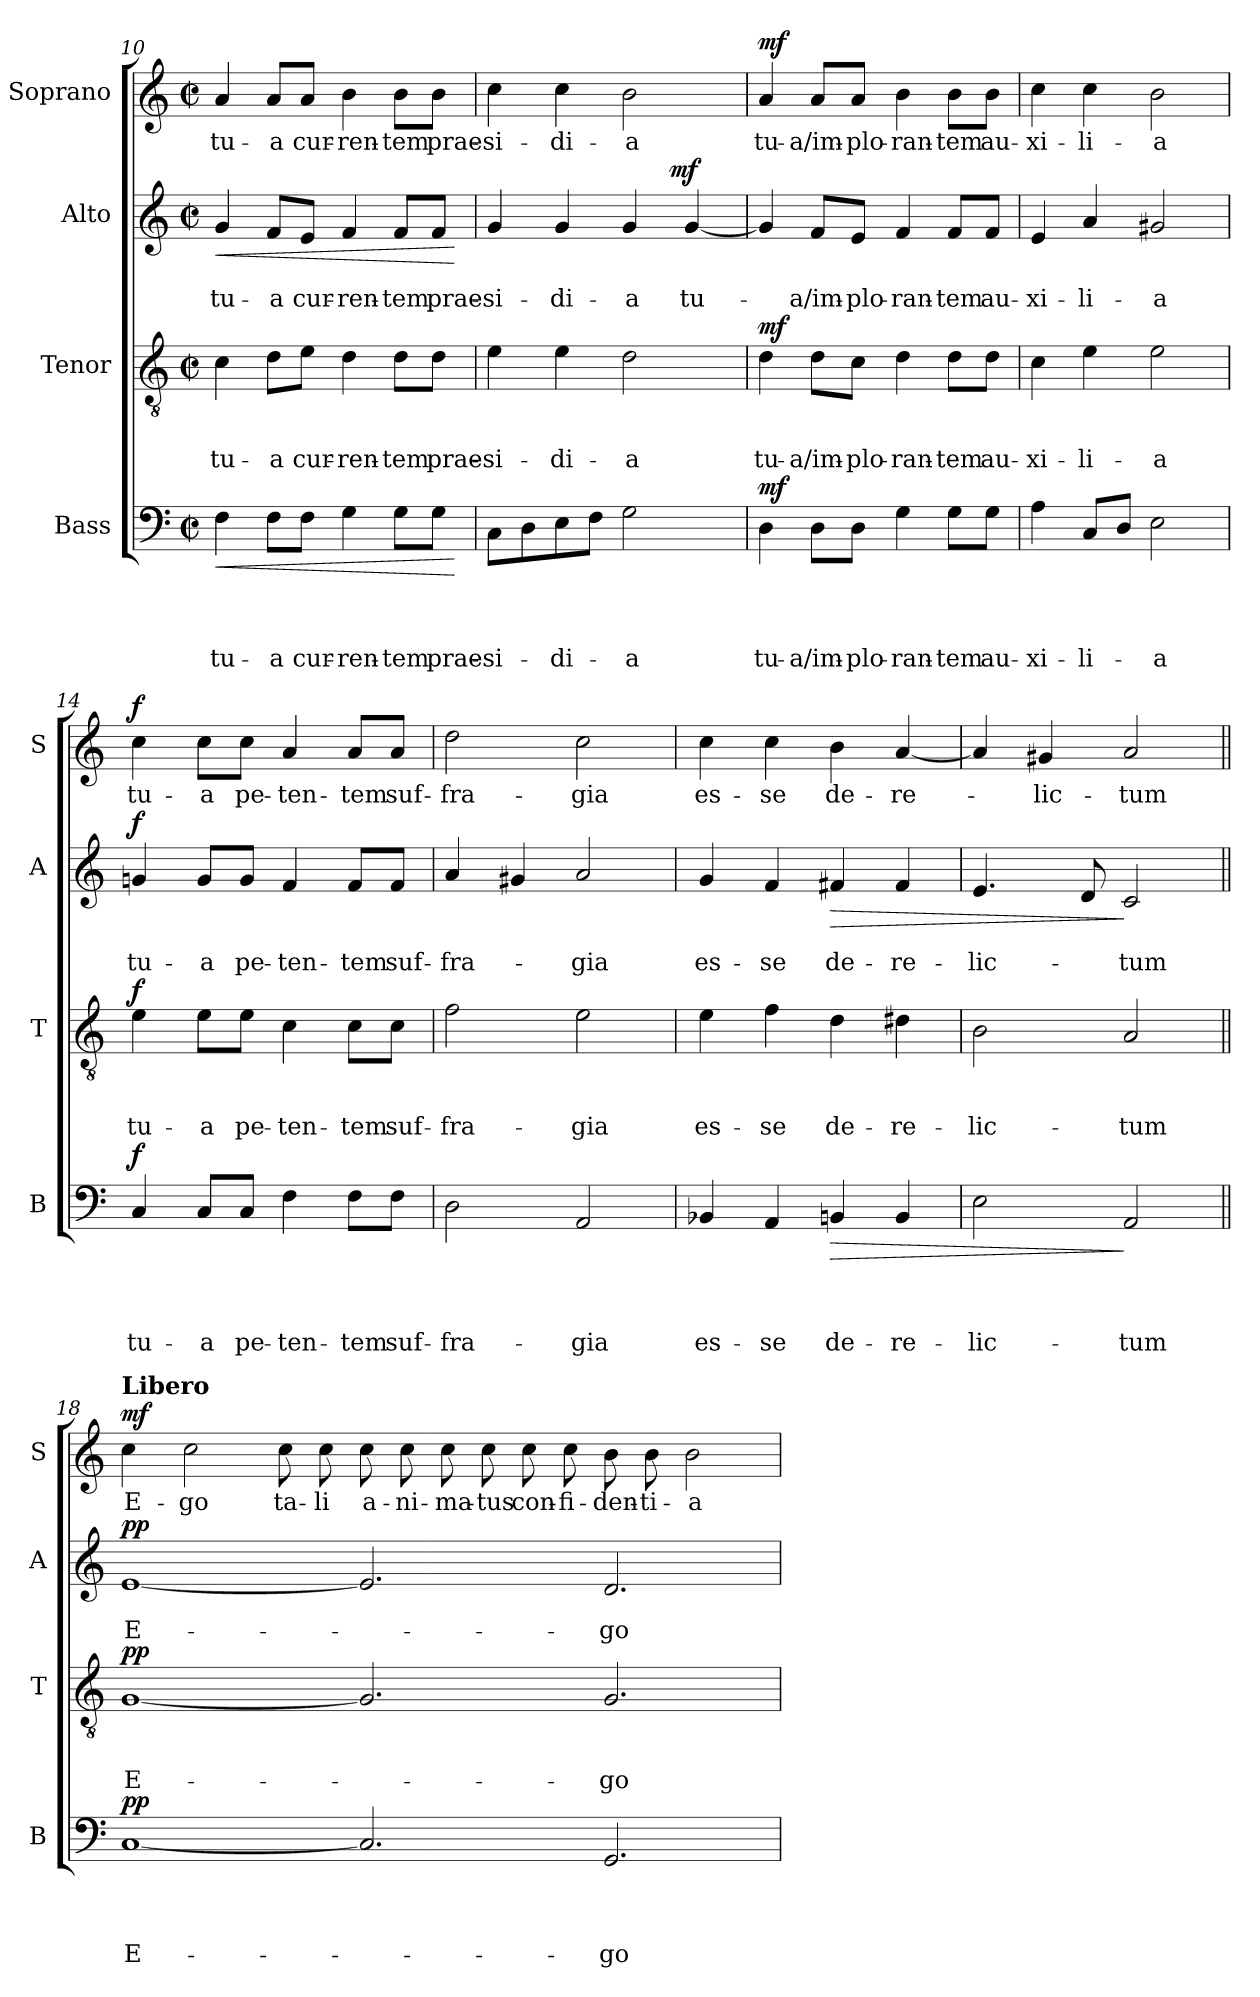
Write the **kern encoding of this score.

**kern	**text	**text	**text	**text	**dynam	**kern	**text	**text	**text	**dynam	**kern	**text	**text	**dynam	**kern	**text	**dynam
*part4	*part4	*part4	*part4	*part4	*part4	*part3	*part3	*part3	*part3	*part3	*part2	*part2	*part2	*part2	*part1	*part1	*part1
*staff4	*staff4	*staff4	*staff4	*staff4	*staff4	*staff3	*staff3	*staff3	*staff3	*staff3	*staff2	*staff2	*staff2	*staff2	*staff1	*staff1	*staff1
*I"Bass	*	*	*	*	*	*I"Tenor	*	*	*	*	*I"Alto	*	*	*	*I"Soprano	*	*
*I'B	*	*	*	*	*	*I'T	*	*	*	*	*I'A	*	*	*	*I'S	*	*
*clefF4	*	*	*	*	*	*clefGv2	*	*	*	*	*clefG2	*	*	*	*clefG2	*	*
*k[]	*	*	*	*	*	*k[]	*	*	*	*	*k[]	*	*	*	*k[]	*	*
*C:	*	*	*	*	*	*C:	*	*	*	*	*C:	*	*	*	*C:	*	*
*M2/2	*	*	*	*	*	*M2/2	*	*	*	*	*M2/2	*	*	*	*M2/2	*	*
*met(c|)	*	*	*	*	*	*met(c|)	*	*	*	*	*met(c|)	*	*	*	*met(c|)	*	*
=10	=10	=10	=10	=10	=10	=10	=10	=10	=10	=10	=10	=10	=10	=10	=10	=10	=10
!	!	!	!	!LO:LY:b	!LO:HP:b	!	!	!	!LO:LY:b	!	!	!	!LO:LY:b	!LO:HP:b	!	!LO:LY:b	!
4F\	.	.	.	tu-	<	4c\	.	.	tu-	.	4g/	.	tu-	<	4a/	tu-	.
!	!	!	!	!LO:LY:b	!	!	!	!	!LO:LY:b	!	!	!	!LO:LY:b	!	!	!LO:LY:b	!
8F\L	.	.	.	-a	.	8d\L	.	.	-a	.	8f/L	.	-a	.	8a/L	-a	.
!	!	!	!	!LO:LY:b	!	!	!	!	!LO:LY:b	!	!	!	!LO:LY:b	!	!	!LO:LY:b	!
8F\J	.	.	.	cur-	.	8e\J	.	.	cur-	.	8e/J	.	cur-	.	8a/J	cur-	.
!	!	!	!	!LO:LY:b	!	!	!	!	!LO:LY:b	!	!	!	!LO:LY:b	!	!	!LO:LY:b	!
4G\	.	.	.	-ren-	.	4d\	.	.	-ren-	.	4f/	.	-ren-	.	4b\	-ren-	.
!	!	!	!	!LO:LY:b	!	!	!	!	!LO:LY:b	!	!	!	!LO:LY:b	!	!	!LO:LY:b	!
8G\L	.	.	.	-tem	.	8d\L	.	.	-tem	.	8f/L	.	-tem	.	8b\L	-tem	.
!	!	!	!	!LO:LY:b	!	!	!	!	!LO:LY:b	!	!	!	!LO:LY:b	!	!	!LO:LY:b	!
8G\J	.	.	.	prae-	.	8d\J	.	.	prae-	.	8f/J	.	prae-	.	8b\J	prae-	.
.	.	.	.	.	[	.	.	.	.	.	.	.	.	[	.	.	.
!!LO:PB:g=z
=11	=11	=11	=11	=11	=11	=11	=11	=11	=11	=11	=11	=11	=11	=11	=11	=11	=11
!	!	!	!	!LO:LY:b	!	!	!	!	!LO:LY:b	!	!	!	!LO:LY:b	!	!	!LO:LY:b	!
*	*	*	*	*	*	*	*	*	*	*	*^	*	*	*	*	*	*
8C\L	.	.	.	-si-	.	4e\	.	.	-si-	.	4g/	2ryy	.	-si-	.	4cc\	-si-	.
8D\	.	.	.	.	.	.	.	.	.	.	.	.	.	.	.	.	.	.
!	!	!	!	!LO:LY:b	!	!	!	!	!LO:LY:b	!	!	!	!	!LO:LY:b	!	!	!LO:LY:b	!
8E\	.	.	.	-di-	.	4e\	.	.	-di-	.	4g/	.	.	-di-	.	4cc\	-di-	.
8F\J	.	.	.	.	.	.	.	.	.	.	.	.	.	.	.	.	.	.
!	!	!	!	!LO:LY:b	!	!	!	!	!LO:LY:b	!	!	!	!	!LO:LY:b	!	!	!LO:LY:b	!
2G\	.	.	.	-a	.	2d\	.	.	-a	.	4g/	8..ryy	.	-a	.	2b\	-a	.
!	!	!	!	!	!	!	!	!	!	!	!	!	!	!	!LO:DY:a	!	!	!
.	.	.	.	.	.	.	.	.	.	.	.	4ryy	.	.	mf	.	.	.
!	!	!	!	!	!	!	!	!	!	!	!	!	!	!LO:LY:b	!	!	!	!
.	.	.	.	.	.	.	.	.	.	.	[<4g/	.	.	tu-	.	.	.	.
.	.	.	.	.	.	.	.	.	.	.	.	32ryy	.	.	.	.	.	.
=12	=12	=12	=12	=12	=12	=12	=12	=12	=12	=12	=12	=12	=12	=12	=12	=12	=12	=12
!	!	!	!	!LO:LY:b	!LO:DY:a	!	!	!	!LO:LY:b	!LO:DY:a	!	!	!	!	!	!	!LO:LY:b	!LO:DY:a
*	*	*	*	*	*	*	*	*	*	*	*v	*v	*	*	*	*	*	*
4D\	.	.	.	tu-	mf	4d\	.	.	tu-	mf	4g/]	.	.	.	4a/	tu-	mf
!	!	!	!	!LO:LY:b	!	!	!	!	!LO:LY:b	!	!	!	!LO:LY:b	!	!	!LO:LY:b	!
8D\L	.	.	.	-a/im-	.	8d\L	.	.	-a/im-	.	8f/L	.	-a/im-	.	8a/L	-a/im-	.
!	!	!	!	!LO:LY:b	!	!	!	!	!LO:LY:b	!	!	!	!LO:LY:b	!	!	!LO:LY:b	!
8D\J	.	.	.	-plo-	.	8c\J	.	.	-plo-	.	8e/J	.	-plo-	.	8a/J	-plo-	.
!	!	!	!	!LO:LY:b:rj	!	!	!	!	!LO:LY:b:rj	!	!	!	!LO:LY:b:rj	!	!	!LO:LY:b:rj	!
4G\	.	.	.	-ran-	.	4d\	.	.	-ran-	.	4f/	.	-ran-	.	4b\	-ran-	.
!	!	!	!	!LO:LY:b	!	!	!	!	!LO:LY:b	!	!	!	!LO:LY:b	!	!	!LO:LY:b	!
8G\L	.	.	.	-tem	.	8d\L	.	.	-tem	.	8f/L	.	-tem	.	8b\L	-tem	.
!	!	!	!	!LO:LY:b	!	!	!	!	!LO:LY:b	!	!	!	!LO:LY:b	!	!	!LO:LY:b	!
8G\J	.	.	.	au-	.	8d\J	.	.	au-	.	8f/J	.	au-	.	8b\J	au-	.
=13	=13	=13	=13	=13	=13	=13	=13	=13	=13	=13	=13	=13	=13	=13	=13	=13	=13
!	!	!	!	!LO:LY:b	!	!	!	!	!LO:LY:b	!	!	!	!LO:LY:b	!	!	!LO:LY:b	!
4A\	.	.	.	-xi-	.	4c\	.	.	-xi-	.	4e/	.	-xi-	.	4cc\	-xi-	.
!	!	!	!	!LO:LY:b	!	!	!	!	!LO:LY:b	!	!	!	!LO:LY:b	!	!	!LO:LY:b	!
8C/L	.	.	.	-li-	.	4e\	.	.	-li-	.	4a/	.	-li-	.	4cc\	-li-	.
8D/J	.	.	.	.	.	.	.	.	.	.	.	.	.	.	.	.	.
!	!	!	!	!LO:LY:b	!	!	!	!	!LO:LY:b	!	!	!	!LO:LY:b	!	!	!LO:LY:b	!
2E\	.	.	.	-a	.	2e\	.	.	-a	.	2g#X/	.	-a	.	2b\	-a	.
=14	=14	=14	=14	=14	=14	=14	=14	=14	=14	=14	=14	=14	=14	=14	=14	=14	=14
!	!	!	!	!LO:LY:b	!LO:DY:a	!	!	!	!LO:LY:b	!LO:DY:a	!	!	!LO:LY:b	!LO:DY:a	!	!LO:LY:b	!LO:DY:a
4C/	.	.	.	tu-	f	4e\	.	.	tu-	f	4gn/	.	tu-	f	4cc\	tu-	f
!	!	!	!	!LO:LY:b	!	!	!	!	!LO:LY:b	!	!	!	!LO:LY:b	!	!	!LO:LY:b	!
8C/L	.	.	.	-a	.	8e\L	.	.	-a	.	8g/L	.	-a	.	8cc\L	-a	.
!	!	!	!	!LO:LY:b	!	!	!	!	!LO:LY:b	!	!	!	!LO:LY:b	!	!	!LO:LY:b	!
8C/J	.	.	.	pe-	.	8e\J	.	.	pe-	.	8g/J	.	pe-	.	8cc\J	pe-	.
!	!	!	!	!LO:LY:b:rj	!	!	!	!	!LO:LY:b:rj	!	!	!	!LO:LY:b:rj	!	!	!LO:LY:b:rj	!
4F\	.	.	.	-ten-	.	4c\	.	.	-ten-	.	4f/	.	-ten-	.	4a/	-ten-	.
!	!	!	!	!LO:LY:b	!	!	!	!	!LO:LY:b	!	!	!	!LO:LY:b	!	!	!LO:LY:b	!
8F\L	.	.	.	-tem	.	8c\L	.	.	-tem	.	8f/L	.	-tem	.	8a/L	-tem	.
!	!	!	!	!LO:LY:b	!	!	!	!	!LO:LY:b	!	!	!	!LO:LY:b	!	!	!LO:LY:b	!
8F\J	.	.	.	suf-	.	8c\J	.	.	suf-	.	8f/J	.	suf-	.	8a/J	suf-	.
=15	=15	=15	=15	=15	=15	=15	=15	=15	=15	=15	=15	=15	=15	=15	=15	=15	=15
!	!	!	!	!LO:LY:b	!	!	!	!	!LO:LY:b	!	!	!	!LO:LY:b	!	!	!LO:LY:b	!
2D\	.	.	.	-fra-	.	2f\	.	.	-fra-	.	4a/	.	-fra-	.	2dd\	-fra-	.
.	.	.	.	.	.	.	.	.	.	.	4g#X/	.	.	.	.	.	.
!	!	!	!	!LO:LY:b	!	!	!	!	!LO:LY:b	!	!	!	!LO:LY:b	!	!	!LO:LY:b	!
2AA/	.	.	.	-gia	.	2e\	.	.	-gia	.	2a/	.	-gia	.	2cc\	-gia	.
!!LO:LB:g=z
=16	=16	=16	=16	=16	=16	=16	=16	=16	=16	=16	=16	=16	=16	=16	=16	=16	=16
!	!	!	!	!LO:LY:b	!	!	!	!	!LO:LY:b	!	!	!	!LO:LY:b	!	!	!LO:LY:b	!
4BB-X/	.	.	.	es-	.	4e\	.	.	es-	.	4g/	.	es-	.	4cc\	es-	.
!	!	!	!	!LO:LY:b	!	!	!	!	!LO:LY:b	!	!	!	!LO:LY:b	!	!	!LO:LY:b	!
4AA/	.	.	.	-se	.	4f\	.	.	-se	.	4f/	.	-se	.	4cc\	-se	.
!	!	!	!	!LO:LY:b	!LO:HP:b	!	!	!	!LO:LY:b	!	!	!	!LO:LY:b	!LO:HP:b	!	!LO:LY:b	!
4BBn/	.	.	.	de-	>	4d\	.	.	de-	.	4f#X/	.	de-	>	4b\	de-	.
!	!	!	!	!LO:LY:b	!	!	!	!	!LO:LY:b	!	!	!	!LO:LY:b	!	!	!LO:LY:b	!
4BB/	.	.	.	-re-	.	4d#X\	.	.	-re-	.	4f#/	.	-re-	.	[<4a/	-re-	.
=17	=17	=17	=17	=17	=17	=17	=17	=17	=17	=17	=17	=17	=17	=17	=17	=17	=17
!	!	!	!	!LO:LY:b	!	!	!	!	!LO:LY:b	!	!	!	!LO:LY:b	!	!	!	!
2E\	.	.	.	-lic-	.	2B\	.	.	-lic-	.	4.e/	.	-lic-	.	4a/]	.	.
!	!	!	!	!	!	!	!	!	!	!	!	!	!	!	!	!LO:LY:b	!
.	.	.	.	.	.	.	.	.	.	.	.	.	.	.	4g#X/	-lic-	.
.	.	.	.	.	.	.	.	.	.	.	8d/	.	.	.	.	.	.
!	!	!	!	!LO:LY:b	!	!	!	!	!LO:LY:b	!	!	!	!LO:LY:b	!	!	!LO:LY:b	!
2AA/	.	.	.	-tum	]	2A/	.	.	-tum	.	2c/	.	-tum	]	2a/	-tum	.
=18||	=18||	=18||	=18||	=18||	=18||	=18||	=18||	=18||	=18||	=18||	=18||	=18||	=18||	=18||	=18||	=18||	=18||
!	!	!	!	!	!	!	!	!	!	!	!	!	!	!	!LO:TX:a:B:t=Libero	!	!
!	!	!	!	!LO:LY:b	!LO:DY:b	!	!	!	!LO:LY:b	!LO:DY:b	!	!	!LO:LY:b	!LO:DY:b	!	!LO:LY:b	!LO:DY:b
[<1C	.	.	.	E-	pp	[<1G	.	.	E-	pp	[<1e	.	E-	pp	4cc\	E-	mf
!	!	!	!	!	!	!	!	!	!	!	!	!	!	!	!	!LO:LY:b	!
.	.	.	.	.	.	.	.	.	.	.	.	.	.	.	2cc\	-go	.
!	!	!	!	!	!	!	!	!	!	!	!	!	!	!	!	!LO:LY:b	!
.	.	.	.	.	.	.	.	.	.	.	.	.	.	.	8cc\	ta-	.
!	!	!	!	!	!	!	!	!	!	!	!	!	!	!	!	!LO:LY:b	!
.	.	.	.	.	.	.	.	.	.	.	.	.	.	.	8cc\	-li	.
!	!	!	!	!	!	!	!	!	!	!	!	!	!	!	!	!LO:LY:b	!
2.C/]	.	.	.	.	.	2.G/]	.	.	.	.	2.e/]	.	.	.	8cc\	a-	.
!	!	!	!	!	!	!	!	!	!	!	!	!	!	!	!	!LO:LY:b	!
.	.	.	.	.	.	.	.	.	.	.	.	.	.	.	8cc\	-ni-	.
!	!	!	!	!	!	!	!	!	!	!	!	!	!	!	!	!LO:LY:b	!
.	.	.	.	.	.	.	.	.	.	.	.	.	.	.	8cc\	-ma-	.
!	!	!	!	!	!	!	!	!	!	!	!	!	!	!	!	!LO:LY:b:rj	!
.	.	.	.	.	.	.	.	.	.	.	.	.	.	.	8cc\	-tus	.
!	!	!	!	!	!	!	!	!	!	!	!	!	!	!	!	!LO:LY:b	!
.	.	.	.	.	.	.	.	.	.	.	.	.	.	.	8cc\	con-	.
!	!	!	!	!	!	!	!	!	!	!	!	!	!	!	!	!LO:LY:b	!
.	.	.	.	.	.	.	.	.	.	.	.	.	.	.	8cc\	-fi-	.
!	!	!	!	!LO:LY:b	!	!	!	!	!LO:LY:b	!	!	!	!LO:LY:b	!	!	!LO:LY:b	!
2.GG/	.	.	.	-go	.	2.G/	.	.	-go	.	2.d/	.	-go	.	8b\	-den-	.
!	!	!	!	!	!	!	!	!	!	!	!	!	!	!	!	!LO:LY:b	!
.	.	.	.	.	.	.	.	.	.	.	.	.	.	.	8b\	-ti-	.
!	!	!	!	!	!	!	!	!	!	!	!	!	!	!	!	!LO:LY:b	!
.	.	.	.	.	.	.	.	.	.	.	.	.	.	.	2b\	-a	.
=	=	=	=	=	=	=	=	=	=	=	=	=	=	=	=	=	=
*-	*-	*-	*-	*-	*-	*-	*-	*-	*-	*-	*-	*-	*-	*-	*-	*-	*-
